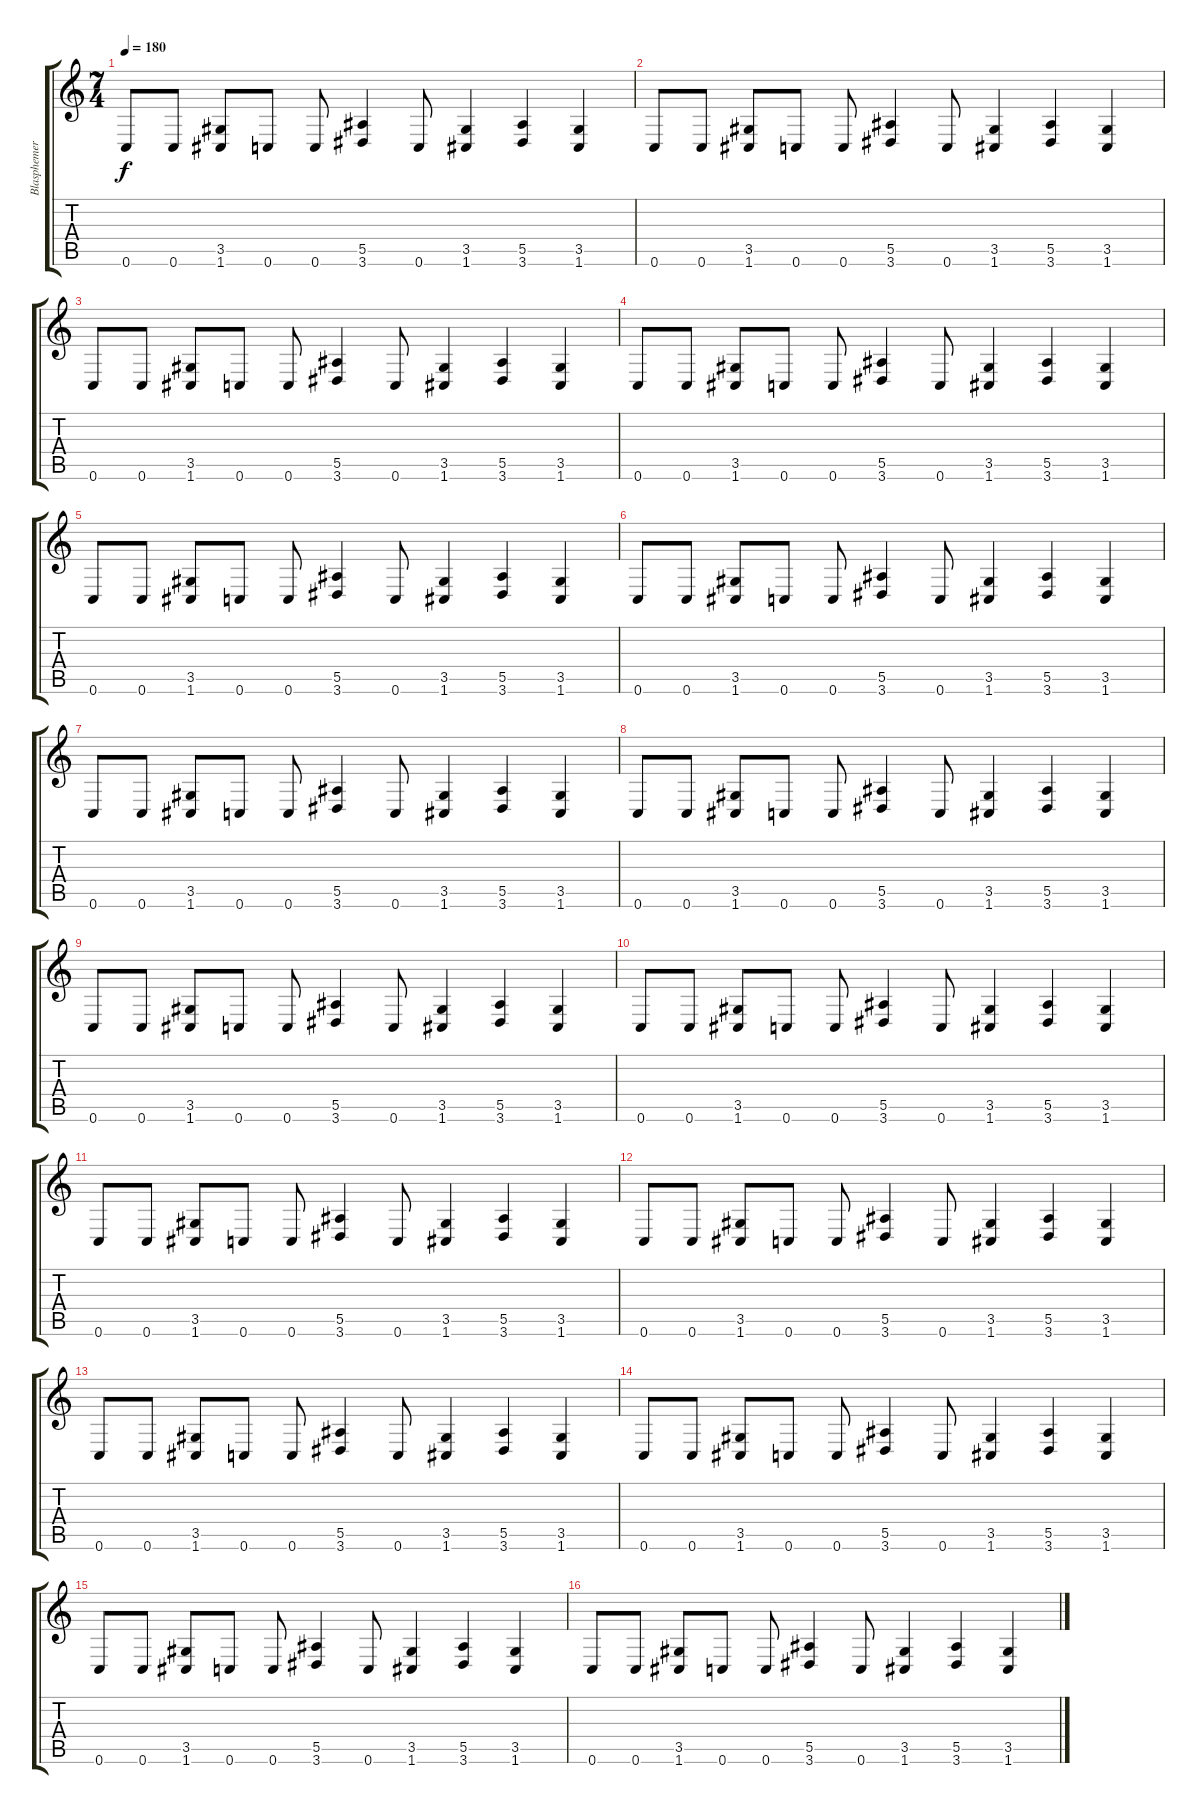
\track ("Blasphemer (Guitar)" "Blasphemer") {instrument distortionguitar}
\staff {score tabs}
\tuning (C4 G3 Eb3 Bb2 F2 C2) {hide}
\ts (7 4)
\tempo 180
\clef g2
\ks c
0.6.8{dy f} 0.6.8 (3.5 1.6).8 0.6.8 0.6.8 (5.5 3.6).4 0.6.8 (3.5 1.6).4 (5.5 3.6).4 (3.5 1.6).4 |
0.6.8 0.6.8 (3.5 1.6).8 0.6.8 0.6.8 (5.5 3.6).4 0.6.8 (3.5 1.6).4 (5.5 3.6).4 (3.5 1.6).4 |
0.6.8 0.6.8 (3.5 1.6).8 0.6.8 0.6.8 (5.5 3.6).4 0.6.8 (3.5 1.6).4 (5.5 3.6).4 (3.5 1.6).4 |
0.6.8 0.6.8 (3.5 1.6).8 0.6.8 0.6.8 (5.5 3.6).4 0.6.8 (3.5 1.6).4 (5.5 3.6).4 (3.5 1.6).4 |
0.6.8 0.6.8 (3.5 1.6).8 0.6.8 0.6.8 (5.5 3.6).4 0.6.8 (3.5 1.6).4 (5.5 3.6).4 (3.5 1.6).4 |
0.6.8 0.6.8 (3.5 1.6).8 0.6.8 0.6.8 (5.5 3.6).4 0.6.8 (3.5 1.6).4 (5.5 3.6).4 (3.5 1.6).4 |
0.6.8 0.6.8 (3.5 1.6).8 0.6.8 0.6.8 (5.5 3.6).4 0.6.8 (3.5 1.6).4 (5.5 3.6).4 (3.5 1.6).4 |
0.6.8 0.6.8 (3.5 1.6).8 0.6.8 0.6.8 (5.5 3.6).4 0.6.8 (3.5 1.6).4 (5.5 3.6).4 (3.5 1.6).4 |
0.6.8 0.6.8 (3.5 1.6).8 0.6.8 0.6.8 (5.5 3.6).4 0.6.8 (3.5 1.6).4 (5.5 3.6).4 (3.5 1.6).4 |
0.6.8 0.6.8 (3.5 1.6).8 0.6.8 0.6.8 (5.5 3.6).4 0.6.8 (3.5 1.6).4 (5.5 3.6).4 (3.5 1.6).4 |
0.6.8 0.6.8 (3.5 1.6).8 0.6.8 0.6.8 (5.5 3.6).4 0.6.8 (3.5 1.6).4 (5.5 3.6).4 (3.5 1.6).4 |
0.6.8 0.6.8 (3.5 1.6).8 0.6.8 0.6.8 (5.5 3.6).4 0.6.8 (3.5 1.6).4 (5.5 3.6).4 (3.5 1.6).4 |
0.6.8 0.6.8 (3.5 1.6).8 0.6.8 0.6.8 (5.5 3.6).4 0.6.8 (3.5 1.6).4 (5.5 3.6).4 (3.5 1.6).4 |
0.6.8 0.6.8 (3.5 1.6).8 0.6.8 0.6.8 (5.5 3.6).4 0.6.8 (3.5 1.6).4 (5.5 3.6).4 (3.5 1.6).4 |
0.6.8 0.6.8 (3.5 1.6).8 0.6.8 0.6.8 (5.5 3.6).4 0.6.8 (3.5 1.6).4 (5.5 3.6).4 (3.5 1.6).4 |
0.6.8 0.6.8 (3.5 1.6).8 0.6.8 0.6.8 (5.5 3.6).4 0.6.8 (3.5 1.6).4 (5.5 3.6).4 (3.5 1.6).4
